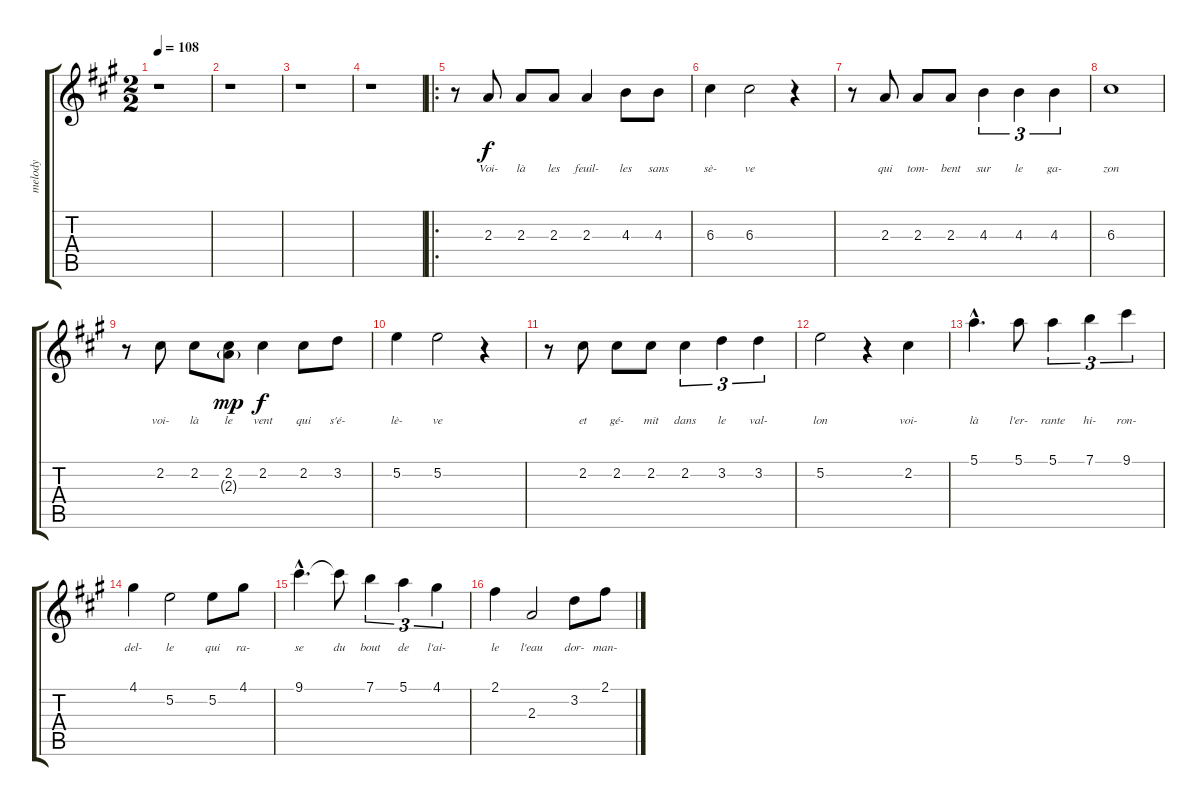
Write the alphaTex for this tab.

\track ("melody" "melody") {instrument acousticguitarnylon}
\staff {score tabs}
\tuning (E4 B3 G3 D3 A2 E2) {hide}
\ts (2 2)
\tempo 108
\clef g2
\ks a
r.1{dy f instrument acousticguitarnylon} |
r.1 |
r.1 |
r.1 |
\ro
r.8 2.3.8{lyrics (0 "Voi-") lyrics (1 "") lyrics (2 "") lyrics (3 "") lyrics (4 "")} 2.3.8{lyrics (0 "là") lyrics (1 "") lyrics (2 "") lyrics (3 "") lyrics (4 "")} 2.3.8{lyrics (0 "les") lyrics (1 "") lyrics (2 "") lyrics (3 "") lyrics (4 "")} 2.3.4{lyrics (0 "feuil-") lyrics (1 "") lyrics (2 "") lyrics (3 "") lyrics (4 "")} 4.3.8{lyrics (0 "les") lyrics (1 "") lyrics (2 "") lyrics (3 "") lyrics (4 "")} 4.3.8{lyrics (0 "sans") lyrics (1 "") lyrics (2 "") lyrics (3 "") lyrics (4 "")} |
6.3.4{lyrics (0 "sè-") lyrics (1 "") lyrics (2 "") lyrics (3 "") lyrics (4 "")} 6.3.2{lyrics (0 "ve") lyrics (1 "") lyrics (2 "") lyrics (3 "") lyrics (4 "")} r.4 |
r.8 2.3.8{lyrics (0 "qui") lyrics (1 "") lyrics (2 "") lyrics (3 "") lyrics (4 "")} 2.3.8{lyrics (0 "tom-") lyrics (1 "") lyrics (2 "") lyrics (3 "") lyrics (4 "")} 2.3.8{lyrics (0 "bent") lyrics (1 "") lyrics (2 "") lyrics (3 "") lyrics (4 "")} 4.3.4{tu (3 2) lyrics (0 "sur") lyrics (1 "") lyrics (2 "") lyrics (3 "") lyrics (4 "")} 4.3.4{tu (3 2) lyrics (0 "le") lyrics (1 "") lyrics (2 "") lyrics (3 "") lyrics (4 "")} 4.3.4{tu (3 2) lyrics (0 "ga-") lyrics (1 "") lyrics (2 "") lyrics (3 "") lyrics (4 "")} |
6.3.1{lyrics (0 "zon") lyrics (1 "") lyrics (2 "") lyrics (3 "") lyrics (4 "")} |
r.8 2.2.8{lyrics (0 "voi-") lyrics (1 "") lyrics (2 "") lyrics (3 "") lyrics (4 "")} 2.2.8{lyrics (0 "là") lyrics (1 "") lyrics (2 "") lyrics (3 "") lyrics (4 "")} (2.2 2.3{g}).8{lyrics (0 "le") lyrics (1 "") lyrics (2 "") lyrics (3 "") lyrics (4 "") dy mp} 2.2.4{lyrics (0 "vent") lyrics (1 "") lyrics (2 "") lyrics (3 "") lyrics (4 "") dy f} 2.2.8{lyrics (0 "qui") lyrics (1 "") lyrics (2 "") lyrics (3 "") lyrics (4 "")} 3.2.8{lyrics (0 "s'é-") lyrics (1 "") lyrics (2 "") lyrics (3 "") lyrics (4 "")} |
5.2.4{lyrics (0 "lè-") lyrics (1 "") lyrics (2 "") lyrics (3 "") lyrics (4 "")} 5.2.2{lyrics (0 "ve") lyrics (1 "") lyrics (2 "") lyrics (3 "") lyrics (4 "")} r.4 |
r.8 2.2.8{lyrics (0 "et") lyrics (1 "") lyrics (2 "") lyrics (3 "") lyrics (4 "")} 2.2.8{lyrics (0 "gé-") lyrics (1 "") lyrics (2 "") lyrics (3 "") lyrics (4 "")} 2.2.8{lyrics (0 "mit") lyrics (1 "") lyrics (2 "") lyrics (3 "") lyrics (4 "")} 2.2.4{tu (3 2) lyrics (0 "dans") lyrics (1 "") lyrics (2 "") lyrics (3 "") lyrics (4 "")} 3.2.4{tu (3 2) lyrics (0 "le") lyrics (1 "") lyrics (2 "") lyrics (3 "") lyrics (4 "")} 3.2.4{tu (3 2) lyrics (0 "val-") lyrics (1 "") lyrics (2 "") lyrics (3 "") lyrics (4 "")} |
5.2.2{lyrics (0 "lon") lyrics (1 "") lyrics (2 "") lyrics (3 "") lyrics (4 "")} r.4 2.2.4{lyrics (0 "voi-") lyrics (1 "") lyrics (2 "") lyrics (3 "") lyrics (4 "")} |
5.1{hac}.4{d lyrics (0 "là") lyrics (1 "") lyrics (2 "") lyrics (3 "") lyrics (4 "")} 5.1.8{lyrics (0 "l'er-") lyrics (1 "") lyrics (2 "") lyrics (3 "") lyrics (4 "")} 5.1.4{tu (3 2) lyrics (0 "rante") lyrics (1 "") lyrics (2 "") lyrics (3 "") lyrics (4 "")} 7.1.4{tu (3 2) lyrics (0 "hi-") lyrics (1 "") lyrics (2 "") lyrics (3 "") lyrics (4 "")} 9.1.4{tu (3 2) lyrics (0 "ron-") lyrics (1 "") lyrics (2 "") lyrics (3 "") lyrics (4 "")} |
4.1.4{lyrics (0 "del-") lyrics (1 "") lyrics (2 "") lyrics (3 "") lyrics (4 "")} 5.2.2{lyrics (0 "le") lyrics (1 "") lyrics (2 "") lyrics (3 "") lyrics (4 "")} 5.2.8{lyrics (0 "qui") lyrics (1 "") lyrics (2 "") lyrics (3 "") lyrics (4 "")} 4.1.8{lyrics (0 "ra-") lyrics (1 "") lyrics (2 "") lyrics (3 "") lyrics (4 "")} |
9.1{hac}.4{d lyrics (0 "se") lyrics (1 "") lyrics (2 "") lyrics (3 "") lyrics (4 "")} 9.1{t}.8{lyrics (0 "du") lyrics (1 "") lyrics (2 "") lyrics (3 "") lyrics (4 "")} 7.1.4{tu (3 2) lyrics (0 "bout") lyrics (1 "") lyrics (2 "") lyrics (3 "") lyrics (4 "")} 5.1.4{tu (3 2) lyrics (0 "de") lyrics (1 "") lyrics (2 "") lyrics (3 "") lyrics (4 "")} 4.1.4{tu (3 2) lyrics (0 "l'ai-") lyrics (1 "") lyrics (2 "") lyrics (3 "") lyrics (4 "")} |
2.1.4{lyrics (0 "le") lyrics (1 "") lyrics (2 "") lyrics (3 "") lyrics (4 "")} 2.3.2{lyrics (0 "l'eau") lyrics (1 "") lyrics (2 "") lyrics (3 "") lyrics (4 "")} 3.2.8{lyrics (0 "dor-") lyrics (1 "") lyrics (2 "") lyrics (3 "") lyrics (4 "")} 2.1.8{lyrics (0 "man-") lyrics (1 "") lyrics (2 "") lyrics (3 "") lyrics (4 "")}
